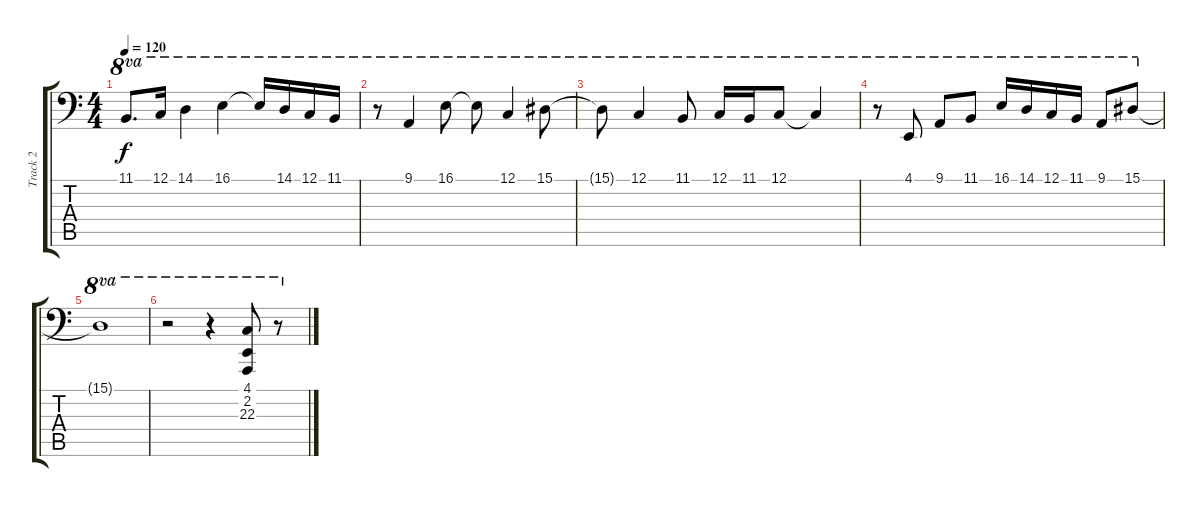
\track ("Track 2" "Track 2") {instrument cello}
\staff {score tabs}
\tuning (C3 G2 D2 A1 E1 B0) {hide}
\ts (4 4)
\tempo 120
\clef f4
\ks c
11.1.8{d ot 8va dy f} 12.1.16{ot 8va} 14.1.4{ot 8va} 16.1.4{ot 8va} 16.1{t}.16{ot 8va} 14.1.16{ot 8va} 12.1.16{ot 8va} 11.1.16{ot 8va} |
r.8{ot 8va} 9.1.4{ot 8va} 16.1.8{ot 8va} 16.1{t}.8{ot 8va} 12.1.4{ot 8va} 15.1.8{ot 8va} |
15.1{t}.8{ot 8va} 12.1.4{ot 8va} 11.1.8{ot 8va} 12.1.16{ot 8va} 11.1.16{ot 8va} 12.1.8{ot 8va} 12.1{t}.4{ot 8va} |
r.8{ot 8va} 4.1.8{ot 8va} 9.1.8{ot 8va} 11.1.8{ot 8va} 16.1.16{ot 8va} 14.1.16{ot 8va} 12.1.16{ot 8va} 11.1.16{ot 8va} 9.1.8{ot 8va} 15.1.8{ot 8va} |
15.1{t}.1{ot 8va} |
r.2{ot 8va} r.4{ot 8va} (4.1 2.2 22.3).8{ot 8va} r.8{ot 8va}
